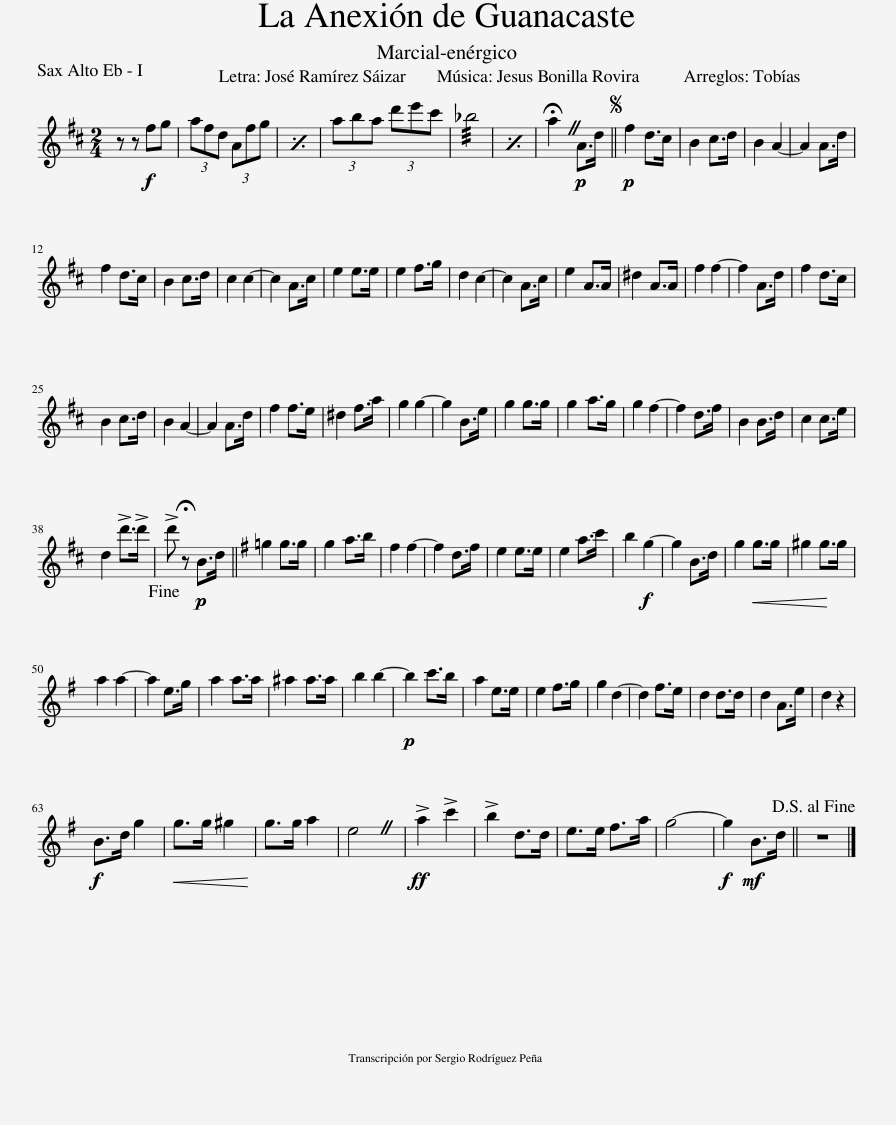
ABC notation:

X:1
L:1/8
M:2/4
I:linebreak $
K:D
V:1 treble
V:1
 z z!f! fg | (3afd (3Afg | x4 | (3aba (3d'e'c' | !///!_b4 | %5
 x4 | !fermata!a2!p! A>d ||S!p! f2 d>c | B2 c>d | B2 A2- | %10
 A2 A>d |$ f2 d>c | B2 c>d | c2 c2- | c2 A>c | %15
 e2 e>e | e2 f>g | d2 c2- | c2 A>c | e2 A>A | %20
 ^d2 A>A | f2 f2- | f2 A>d | f2 d>c |$ B2 c>d | %25
 B2 A2- | A2 A>d | f2 f>e | ^d2 f>a | g2 g2- | %30
 g2 B>e | g2 g>g | g2 a>g | g2 f2- | f2 d>f | %35
 B2 B>d | c2 c>e |$ d2 !>!d'>!>!d'!fine! | !>!d' !fermata!z!p! B>d ||[K:G] =g2 g>g | %40
 g2 a>b | f2 f2- | f2 d>f | e2 e>e | e2 a>c' | %45
 b2!f! g2- | g2 B>d | g2!<(! g>g!<)! | ^g2 g>g |$ a2 a2- | %50
 a2 e>g | a2 a>a | ^a2 a>a | b2 b2- |!p! b2 c'>b | %55
 a2 e>e | e2 f>g | g2 d2- | d2 f>e | d2 d>d | %60
 d2 A>e | d2 z2 |$!f! B>d g2 |!<(! g>g ^g2!<)! | g>g a2 | %65
 e4 |!ff! !>!a2 !>!c'2 | !>!b2 d>d | e>e f>a | g4- | %70
!f! g2!mf! B>d || z4!D.S.! |] %72
